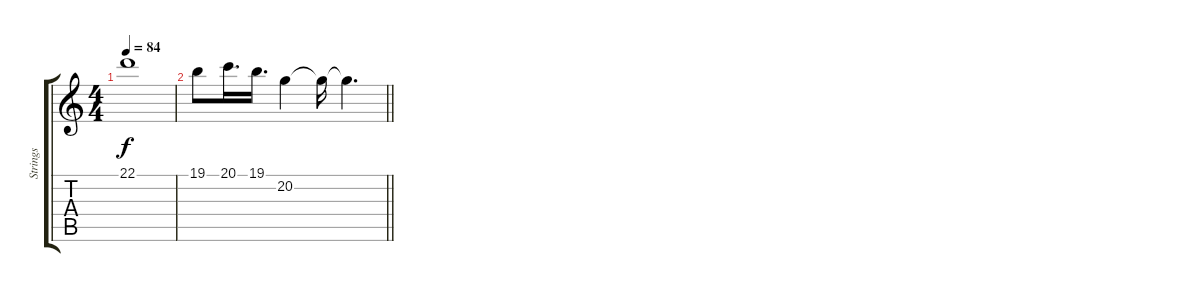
\track ("Strings" "Strings") {instrument stringensemble1}
\staff {score tabs}
\tuning (E4 B3 G3 D3 A2 E2) {hide}
\ts (4 4)
\tempo 84
\clef g2
\ks c
22.1.1{dy f} |
\barLineRight lightlight
19.1.8 20.1.16{d} 19.1.16{d} 20.2.4 20.2{t}.16 20.2{t}.4{d}
